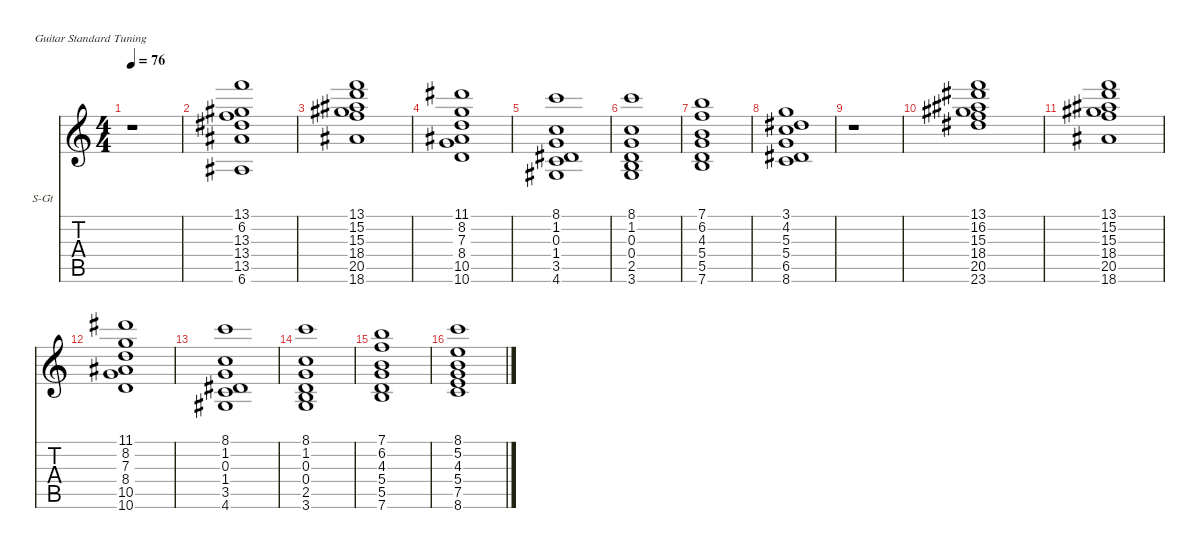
\hideDynamics
\bracketExtendMode nobrackets
\firstSystemTrackNameOrientation horizontal
\otherSystemsTrackNameOrientation horizontal
\track ("Synth" "S-Gt") {instrument stringensemble1}
\staff {score tabs}
\tuning (E4 B3 G3 D3 A2 E2)
\displaytranspose 12
\ts (4 4)
\beaming (8 2 2 2 2)
\tempo 76
\clef g2
\ks c
r.1{dy f instrument stringensemble1 beam Down} |
(13.1 6.2 13.3{acc #} 13.4{acc #} 13.5{acc #} 6.6{acc #}).1{beam Down} |
(13.1 15.2 15.3{acc #} 18.4{acc #} 20.5 18.6{acc #}).1{beam Down} |
(11.1{acc #} 8.2 7.3 8.4{acc #} 10.5 10.6).1{beam Down} |
(8.1 1.2 0.3 1.4{acc #} 3.5 4.6{acc #}).1{beam Up} |
(8.1 1.2 0.3 0.4 2.5 3.6).1{beam Up} |
(7.1 6.2 4.3 5.4 5.5 7.6).1{beam Down} |
(3.1 4.2{acc #} 5.3 5.4 6.5{acc #} 8.6).1{beam Up} |
r.1{beam Down} |
(13.1 16.2{acc #} 15.3{acc #} 18.4{acc #} 20.5 23.6{acc #}).1{beam Down} |
(13.1 15.2 15.3{acc #} 18.4{acc #} 20.5 18.6{acc #}).1{beam Down} |
(11.1{acc #} 8.2 7.3 8.4{acc #} 10.5 10.6).1{beam Down} |
(8.1 1.2 0.3 1.4{acc #} 3.5 4.6{acc #}).1{beam Up} |
(8.1 1.2 0.3 0.4 2.5 3.6).1{beam Up} |
(7.1 6.2 4.3 5.4 5.5 7.6).1{beam Down} |
(8.1 5.2 4.3 5.4 7.5 8.6).1{beam Down}
